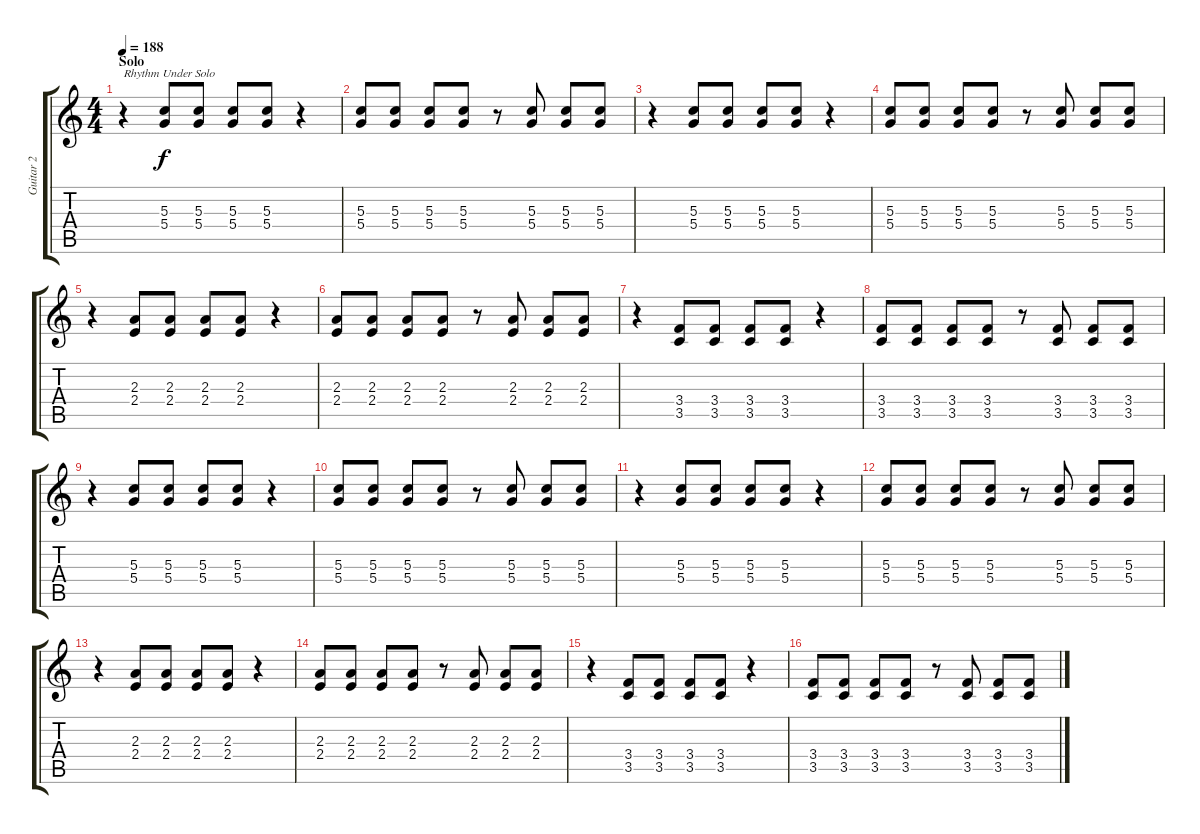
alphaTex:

\track ("Guitar 2" "Guitar 2") {instrument overdrivenguitar}
\staff {score tabs}
\tuning (E4 B3 G3 D3 A2 E2) {hide}
\ts (4 4)
\section ("" "Solo")
\tempo 188
\clef g2
\ks c
r.4{txt "Rhythm Under Solo" dy f} (5.3 5.4).8 (5.3 5.4).8 (5.3 5.4).8 (5.3 5.4).8 r.4 |
(5.3 5.4).8 (5.3 5.4).8 (5.3 5.4).8 (5.3 5.4).8 r.8 (5.3 5.4).8 (5.3 5.4).8 (5.3 5.4).8 |
r.4 (5.3 5.4).8 (5.3 5.4).8 (5.3 5.4).8 (5.3 5.4).8 r.4 |
(5.3 5.4).8 (5.3 5.4).8 (5.3 5.4).8 (5.3 5.4).8 r.8 (5.3 5.4).8 (5.3 5.4).8 (5.3 5.4).8 |
r.4 (2.3 2.4).8 (2.3 2.4).8 (2.3 2.4).8 (2.3 2.4).8 r.4 |
(2.3 2.4).8 (2.3 2.4).8 (2.3 2.4).8 (2.3 2.4).8 r.8 (2.3 2.4).8 (2.3 2.4).8 (2.3 2.4).8 |
r.4 (3.4 3.5).8 (3.4 3.5).8 (3.4 3.5).8 (3.4 3.5).8 r.4 |
(3.4 3.5).8 (3.4 3.5).8 (3.4 3.5).8 (3.4 3.5).8 r.8 (3.4 3.5).8 (3.4 3.5).8 (3.4 3.5).8 |
r.4 (5.3 5.4).8 (5.3 5.4).8 (5.3 5.4).8 (5.3 5.4).8 r.4 |
(5.3 5.4).8 (5.3 5.4).8 (5.3 5.4).8 (5.3 5.4).8 r.8 (5.3 5.4).8 (5.3 5.4).8 (5.3 5.4).8 |
r.4 (5.3 5.4).8 (5.3 5.4).8 (5.3 5.4).8 (5.3 5.4).8 r.4 |
(5.3 5.4).8 (5.3 5.4).8 (5.3 5.4).8 (5.3 5.4).8 r.8 (5.3 5.4).8 (5.3 5.4).8 (5.3 5.4).8 |
r.4 (2.3 2.4).8 (2.3 2.4).8 (2.3 2.4).8 (2.3 2.4).8 r.4 |
(2.3 2.4).8 (2.3 2.4).8 (2.3 2.4).8 (2.3 2.4).8 r.8 (2.3 2.4).8 (2.3 2.4).8 (2.3 2.4).8 |
r.4 (3.4 3.5).8 (3.4 3.5).8 (3.4 3.5).8 (3.4 3.5).8 r.4 |
(3.4 3.5).8 (3.4 3.5).8 (3.4 3.5).8 (3.4 3.5).8 r.8 (3.4 3.5).8 (3.4 3.5).8 (3.4 3.5).8
